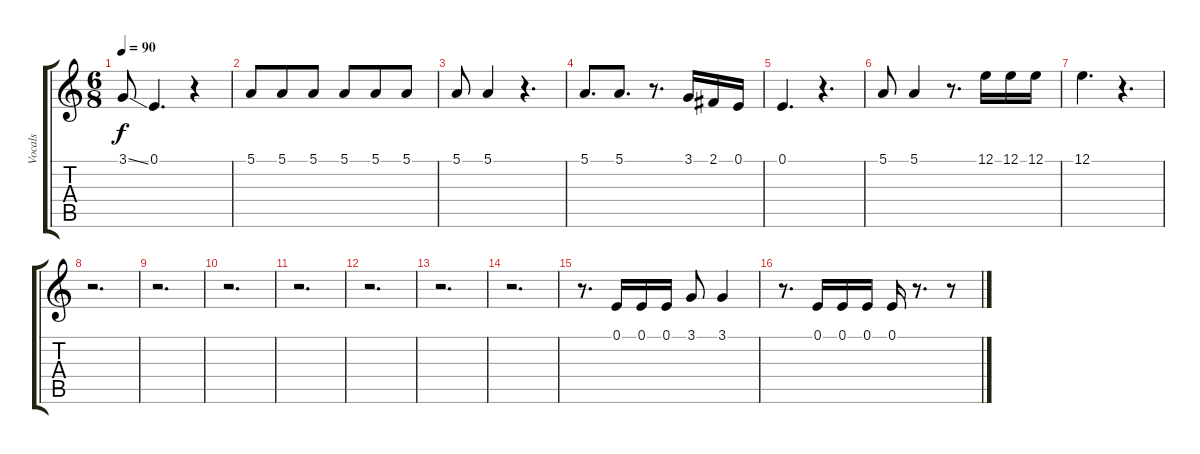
\track ("Vocals" "Vocals") {instrument flute}
\staff {score tabs}
\tuning (E4 B3 G3 D3 A2 E2) {hide}
\ts (6 8)
\tempo 90
\clef g2
\ks c
3.1{ss}.8{dy f} 0.1.4{d} r.4 |
5.1.8 5.1.8 5.1.8 5.1.8 5.1.8 5.1.8 |
5.1.8 5.1.4 r.4{d} |
5.1.8{d} 5.1.8{d} r.8{d} 3.1.16 2.1.16 0.1.16 |
0.1.4{d} r.4{d} |
5.1.8 5.1.4 r.8{d} 12.1.16 12.1.16 12.1.16 |
12.1.4{d} r.4{d} |
r.2{d} |
r.2{d} |
r.2{d} |
r.2{d} |
r.2{d} |
r.2{d} |
r.2{d} |
r.8{d} 0.1.16 0.1.16 0.1.16 3.1.8 3.1.4 |
r.8{d} 0.1.16 0.1.16 0.1.16 0.1.16 r.8{d} r.8
